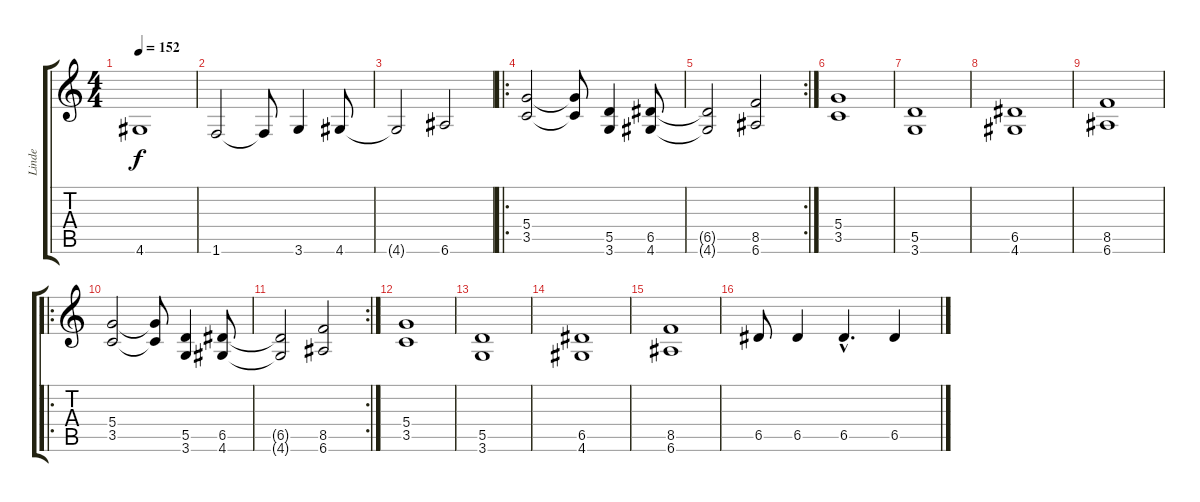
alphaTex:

\track ("Linde" "Linde") {instrument overdrivenguitar}
\staff {score tabs}
\tuning (E4 B3 G3 D3 A2 E2) {hide}
\ts (4 4)
\tempo 152
\clef g2
\ks c
4.6{t}.1{dy f} |
1.6.2 1.6{t}.8 3.6.4 4.6.8 |
4.6{t}.2 6.6.2 |
\ro
(5.4 3.5).2 (5.4{t} 3.5{t}).8 (5.5 3.6).4 (6.5 4.6).8 |
\rc 2
(6.5{t} 4.6{t}).2 (8.5 6.6).2 |
(5.4 3.5).1 |
(5.5 3.6).1 |
(6.5 4.6).1 |
(8.5 6.6).1 |
\ro
(5.4 3.5).2 (5.4{t} 3.5{t}).8 (5.5 3.6).4 (6.5 4.6).8 |
\rc 2
(6.5{t} 4.6{t}).2 (8.5 6.6).2 |
(5.4 3.5).1 |
(5.5 3.6).1 |
(6.5 4.6).1 |
(8.5 6.6).1 |
6.5.8 6.5.4 6.5{hac}.4{d} 6.5.4
